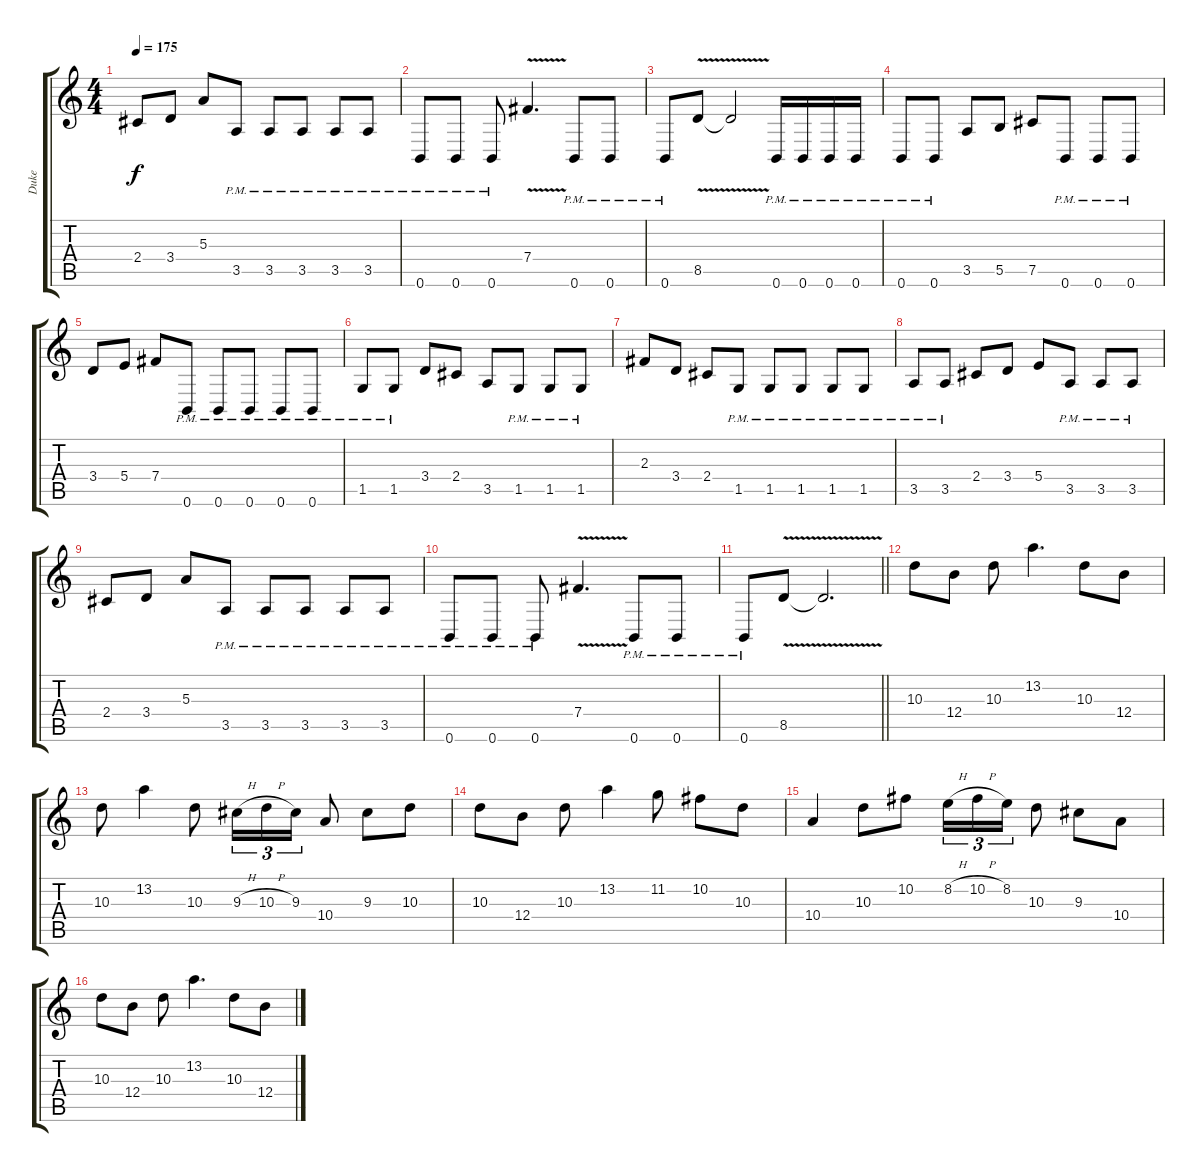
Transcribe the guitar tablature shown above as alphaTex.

\track ("Duke" "Duke") {instrument distortionguitar}
\staff {score tabs}
\tuning (Db4 Ab3 E3 B2 Gb2 B1) {hide}
\ts (4 4)
\tempo 175
\clef g2
\ks c
2.4.8{dy f} 3.4.8 5.3.8 3.5{pm}.8 3.5{pm}.8 3.5{pm}.8 3.5{pm}.8 3.5{pm}.8 |
0.6{pm}.8 0.6{pm}.8 0.6{pm}.8 7.4{v}.4{d} 0.6{pm}.8 0.6{pm}.8 |
0.6{pm}.8 8.5{v}.8 8.5{t}.2 0.6{pm}.16 0.6{pm}.16 0.6{pm}.16 0.6{pm}.16 |
0.6{pm}.8 0.6{pm}.8 3.5.8 5.5.8 7.5.8 0.6{pm}.8 0.6{pm}.8 0.6{pm}.8 |
3.4.8 5.4.8 7.4.8 0.6{pm}.8 0.6{pm}.8 0.6{pm}.8 0.6{pm}.8 0.6{pm}.8 |
1.5{pm}.8 1.5{pm}.8 3.4.8 2.4.8 3.5.8 1.5{pm}.8 1.5{pm}.8 1.5{pm}.8 |
2.3.8 3.4.8 2.4.8 1.5{pm}.8 1.5{pm}.8 1.5{pm}.8 1.5{pm}.8 1.5{pm}.8 |
3.5{pm}.8 3.5{pm}.8 2.4.8 3.4.8 5.4.8 3.5{pm}.8 3.5{pm}.8 3.5{pm}.8 |
2.4.8 3.4.8 5.3.8 3.5{pm}.8 3.5{pm}.8 3.5{pm}.8 3.5{pm}.8 3.5{pm}.8 |
0.6{pm}.8 0.6{pm}.8 0.6{pm}.8 7.4{v}.4{d} 0.6{pm}.8 0.6{pm}.8 |
\barLineRight lightlight
0.6{pm}.8 8.5{v}.8 8.5{t}.2{d} |
\section ("" "")
10.3.8{balance 8} 12.4.8 10.3.8 13.2.4{d} 10.3.8 12.4.8 |
10.3.8 13.2.4 10.3.8 9.3{h}.16{tu (3 2)} 10.3{h}.16{tu (3 2)} 9.3.16{tu (3 2)} 10.4.8 9.3.8 10.3.8 |
10.3.8 12.4.8 10.3.8 13.2.4 11.2.8 10.2.8 10.3.8 |
10.4.4 10.3.8 10.2.8 8.2{h}.16{tu (3 2)} 10.2{h}.16{tu (3 2)} 8.2.16{tu (3 2)} 10.3.8 9.3.8 10.4.8 |
10.3.8 12.4.8 10.3.8 13.2.4{d} 10.3.8 12.4.8
